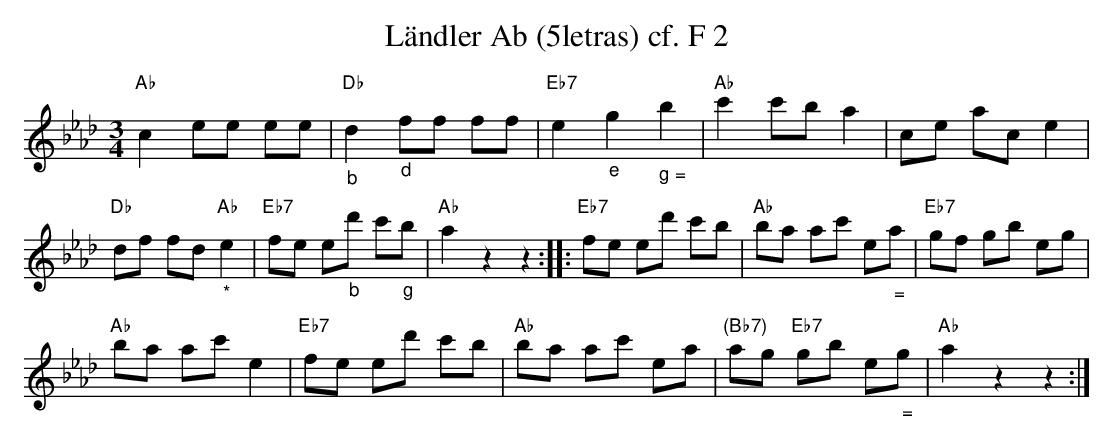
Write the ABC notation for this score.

X:1
T:L\"andler Ab (5letras) cf. F 2
M:3/4
L:1/8
K:Abmaj%%MIDI gchordon
"Ab"c2ee ee | "Db""_b"d2"_d"ff ff | "Eb7"e2"_e"g2"_ g ="b2 | "Ab"c'2c'ba2 | ce ace2 |
"Db"df fd"Ab""_*"e2 | "Eb7"fe e"_b"d' c'"_g"b | "Ab"a2z2z2 :: "Eb7"fe ed' c'b | "Ab"ba ac' e"_ ="a | "Eb7"gf gb eg |
"Ab"ba ac'e2 | "Eb7"fe ed' c'b | "Ab"ba ac' ea | "(Bb7)"ag "Eb7"gb e"_ ="g | "Ab"a2z2z2 :|
